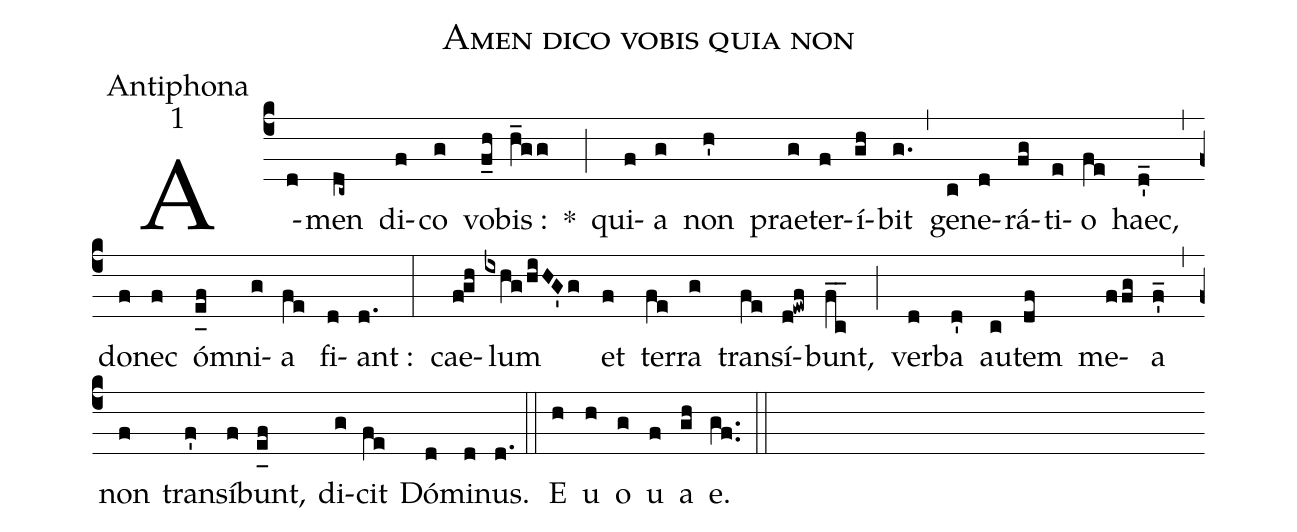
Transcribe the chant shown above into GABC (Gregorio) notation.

name:Amen dico vobis quia non;
office-part:Antiphona;
mode:1;
%%
(c4) A(d)men(dc~) di(f)co(g) vo(f_h)bis :(h_gg) *(;) qui(f)a(g) non(h') prae(g)ter(f)í(gh)bit(g.) (,) <nlba>ge(c)ne(d)rá(fg)ti(e)o</nlba>(fe) haec,(d'_) (,) do(f)nec(f) ó(e_[uh:l]f)mni(g)a(fe) fi(d)ant :(d.) (:) cae(fgh)lum(ixhg/hiHG'g) et(f) ter(fe)ra(g) trans(fe)í(d!ewf)bunt,(fc__) (;) ver(d)ba(d') au(c)tem(df) me(ffg)a(f'_) (,) non(f) trans(f')í(f)bunt,(e_[uh:l]f) di(g)cit(fe) Dó(d)mi(d)nus.(d.) (::) <eu>E(h) u(h) o(g) u(f) a(gh) e.</eu>(gf..) (::)
